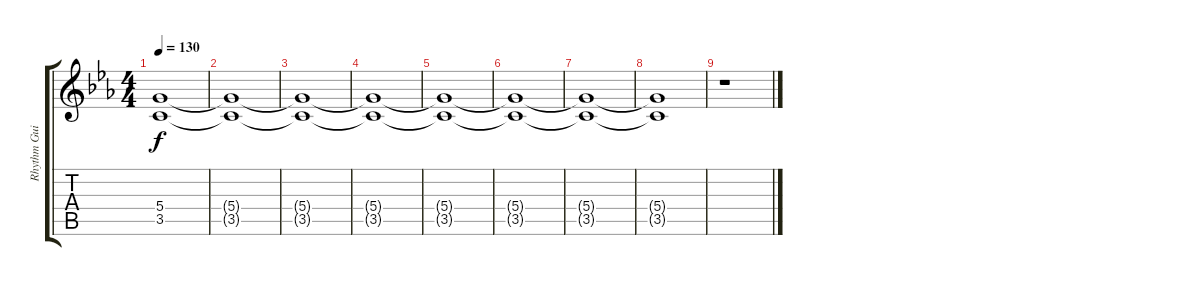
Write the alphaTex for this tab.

\track ("Rhythm Guitar" "Rhythm Gui") {instrument distortionguitar}
\staff {score tabs}
\tuning (E4 B3 G3 D3 A2 D2) {hide}
\ts (4 4)
\tempo 130
\clef g2
\ks cminor
(5.4{t} 3.5{t}).1{dy f} |
(5.4{t} 3.5{t}).1 |
(5.4{t} 3.5{t}).1 |
(5.4{t} 3.5{t}).1 |
(5.4{t} 3.5{t}).1 |
(5.4{t} 3.5{t}).1 |
(5.4{t} 3.5{t}).1 |
(5.4{t} 3.5{t}).1 |
r.1
